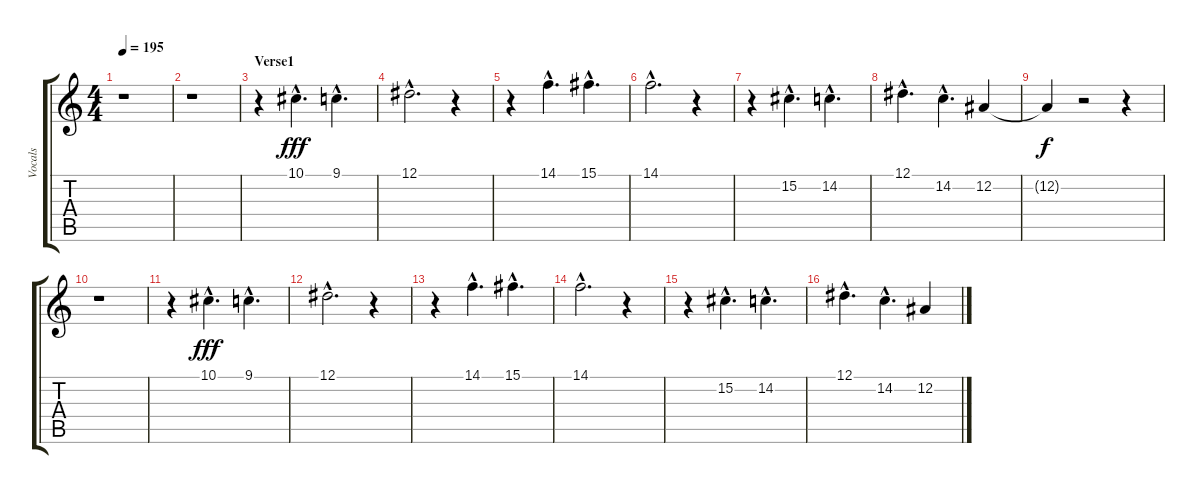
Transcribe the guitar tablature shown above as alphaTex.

\track ("Vocals" "Vocals") {instrument clarinet}
\staff {score tabs}
\tuning (Eb4 Bb3 Gb3 Db3 Ab2 Eb2) {hide}
\ts (4 4)
\tempo 195
\clef g2
\ks c
r.1{dy f} |
r.1 |
\section ("" "Verse1")
r.4 10.1{hac}.4{d dy fff} 9.1{hac}.4{d} |
12.1{hac}.2{d} r.4 |
r.4 14.1{hac}.4{d} 15.1{hac}.4{d} |
14.1{hac}.2{d} r.4 |
r.4 15.2{hac}.4{d} 14.2{hac}.4{d} |
12.1{hac}.4{d} 14.2{hac}.4{d} 12.2.4 |
12.2{t}.4{dy f} r.2 r.4 |
r.1 |
r.4 10.1{hac}.4{d dy fff} 9.1{hac}.4{d} |
12.1{hac}.2{d} r.4 |
r.4 14.1{hac}.4{d} 15.1{hac}.4{d} |
14.1{hac}.2{d} r.4 |
r.4 15.2{hac}.4{d} 14.2{hac}.4{d} |
12.1{hac}.4{d} 14.2{hac}.4{d} 12.2.4
